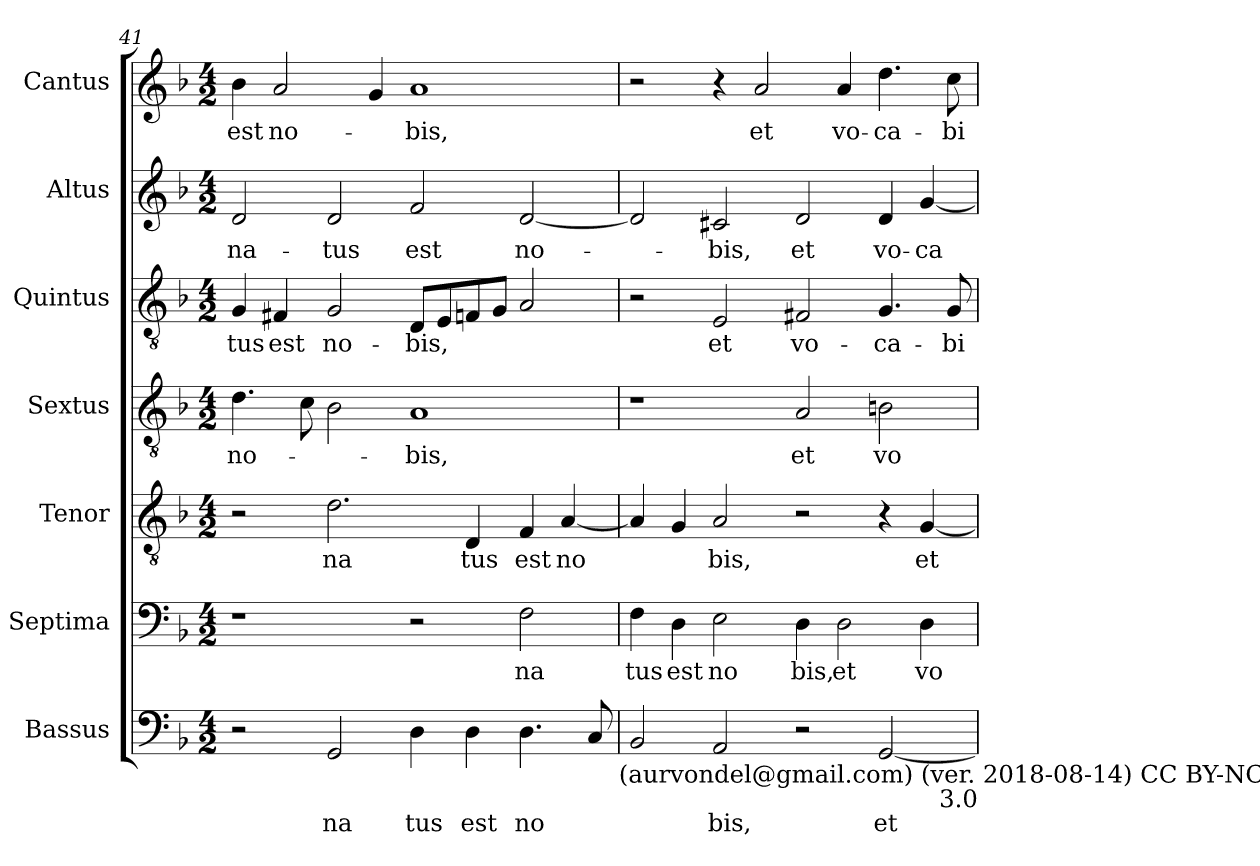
**kern	**text	**kern	**text	**kern	**text	**kern	**text	**kern	**text	**kern	**text	**kern	**text
*part7	*part7	*part6	*part6	*part5	*part5	*part4	*part4	*part3	*part3	*part2	*part2	*part1	*part1
*staff7	*staff7	*staff6	*staff6	*staff5	*staff5	*staff4	*staff4	*staff3	*staff3	*staff2	*staff2	*staff1	*staff1
*I"Bassus	*	*I"Septima	*	*I"Tenor	*	*I"Sextus	*	*I"Quintus	*	*I"Altus	*	*I"Cantus	*
*clefF4	*	*clefF4	*	*clefGv2	*	*clefGv2	*	*clefGv2	*	*clefG2	*	*clefG2	*
*k[b-]	*	*k[b-]	*	*k[b-]	*	*k[b-]	*	*k[b-]	*	*k[b-]	*	*k[b-]	*
*F:	*	*F:	*	*F:	*	*F:	*	*F:	*	*F:	*	*F:	*
*M4/2	*	*M4/2	*	*M4/2	*	*M4/2	*	*M4/2	*	*M4/2	*	*M4/2	*
=41	=41	=41	=41	=41	=41	=41	=41	=41	=41	=41	=41	=41	=41
!	!	!	!	!	!	!	!LO:LY:b:cj	!	!LO:LY:b:cj	!	!LO:LY:b:cj	!	!LO:LY:b:cj
2r	.	1r	.	2r	.	4.d\	no-	4G/	-tus	2d/	na-	4b-\	est
!	!	!	!	!	!	!	!	!	!LO:LY:b:cj	!	!	!	!LO:LY:b:cj
.	.	.	.	.	.	.	.	4F#X/	est	.	.	2a/	no-
.	.	.	.	.	.	8c\	.	.	.	.	.	.	.
!	!LO:LY:b:cj	!	!	!	!LO:LY:b:cj	!	!	!	!LO:LY:b:cj	!	!LO:LY:b:cj	!	!
2GG/	na	.	.	2.d\	na	2B-\	.	2G/	no-	2d/	-tus	.	.
.	.	.	.	.	.	.	.	.	.	.	.	4g/	.
!	!LO:LY:b:cj	!	!	!	!	!	!LO:LY:b:cj	!	!LO:LY:b	!	!LO:LY:b:cj	!	!LO:LY:b:cj
4D\	tus	2r	.	.	.	1A	-bis,	8D/L	-bis,	2f/	est	1a	-bis,
.	.	.	.	.	.	.	.	8E/	.	.	.	.	.
!	!LO:LY:b:cj	!	!	!	!LO:LY:b:cj	!	!	!	!	!	!	!	!
4D\	est	.	.	4D/	tus	.	.	8Fn/	.	.	.	.	.
.	.	.	.	.	.	.	.	8G/J	.	.	.	.	.
!	!LO:LY:b:cj	!	!LO:LY:b:cj	!	!LO:LY:b:cj	!	!	!	!	!	!LO:LY:b:cj	!	!
4.D\	no	2F\	na	4F/	est	.	.	2A/	.	[<2d/	no-	.	.
!	!	!	!	!	!LO:LY:b:cj	!	!	!	!	!	!	!	!
.	.	.	.	[<4A/	no	.	.	.	.	.	.	.	.
8C/	.	.	.	.	.	.	.	.	.	.	.	.	.
!LO:TX:b:t=(aurvondel@gmail.com) (ver. 2018-08-14) CC BY-NC	!	!	!	!	!	!	!	!	!	!	!	!	!
=42	=42	=42	=42	=42	=42	=42	=42	=42	=42	=42	=42	=42	=42
!	!	!	!LO:LY:b:cj	!	!	!	!	!	!	!	!	!	!
2BB-/	.	4F\	tus	4A/]	.	1r	.	2r	.	2d/]	.	2r	.
!	!	!	!LO:LY:b:cj	!	!	!	!	!	!	!	!	!	!
.	.	4D\	est	4G/	.	.	.	.	.	.	.	.	.
!	!LO:LY:b:cj	!	!LO:LY:b:cj	!	!LO:LY:b:cj	!	!	!	!LO:LY:b:cj	!	!LO:LY:b:cj	!	!
2AA/	bis,	2E\	no	2A/	bis,	.	.	2E/	et	2c#X/	-bis,	4r	.
!	!	!	!	!	!	!	!	!	!	!	!	!	!LO:LY:b:cj
.	.	.	.	.	.	.	.	.	.	.	.	2a/	et
!	!	!	!LO:LY:b:cj	!	!	!	!LO:LY:b:cj	!	!LO:LY:b:cj	!	!LO:LY:b:cj	!	!
2r	.	4D\	bis,	2r	.	2A/	et	2F#X/	vo-	2d/	et	.	.
!	!	!	!LO:LY:b:cj	!	!	!	!	!	!	!	!	!	!LO:LY:b:cj
.	.	2D\	et	.	.	.	.	.	.	.	.	4a/	vo-
!	!LO:LY:b:cj	!	!	!	!	!	!LO:LY:b:cj	!	!LO:LY:b:cj	!	!LO:LY:b:cj	!	!LO:LY:b:cj
[>2GG/	et	.	.	4r	.	2Bn\	vo-	4.G/	-ca-	4d/	vo-	4.dd\	-ca-
!	!	!	!LO:LY:b:cj	!	!LO:LY:b:cj	!	!	!	!	!	!LO:LY:b:cj	!	!
.	.	4D\	vo	[>4G/	et	.	.	.	.	[>4g/	-ca-	.	.
!	!	!	!	!	!	!	!	!	!LO:LY:b:cj	!	!	!	!LO:LY:b:cj
.	.	.	.	.	.	.	.	8G/	-bi-	.	.	8cc\	-bi-
!LO:TX:b:t=3.0	!	!	!	!	!	!	!	!	!	!	!	!	!
=	=	=	=	=	=	=	=	=	=	=	=	=	=
*-	*-	*-	*-	*-	*-	*-	*-	*-	*-	*-	*-	*-	*-
